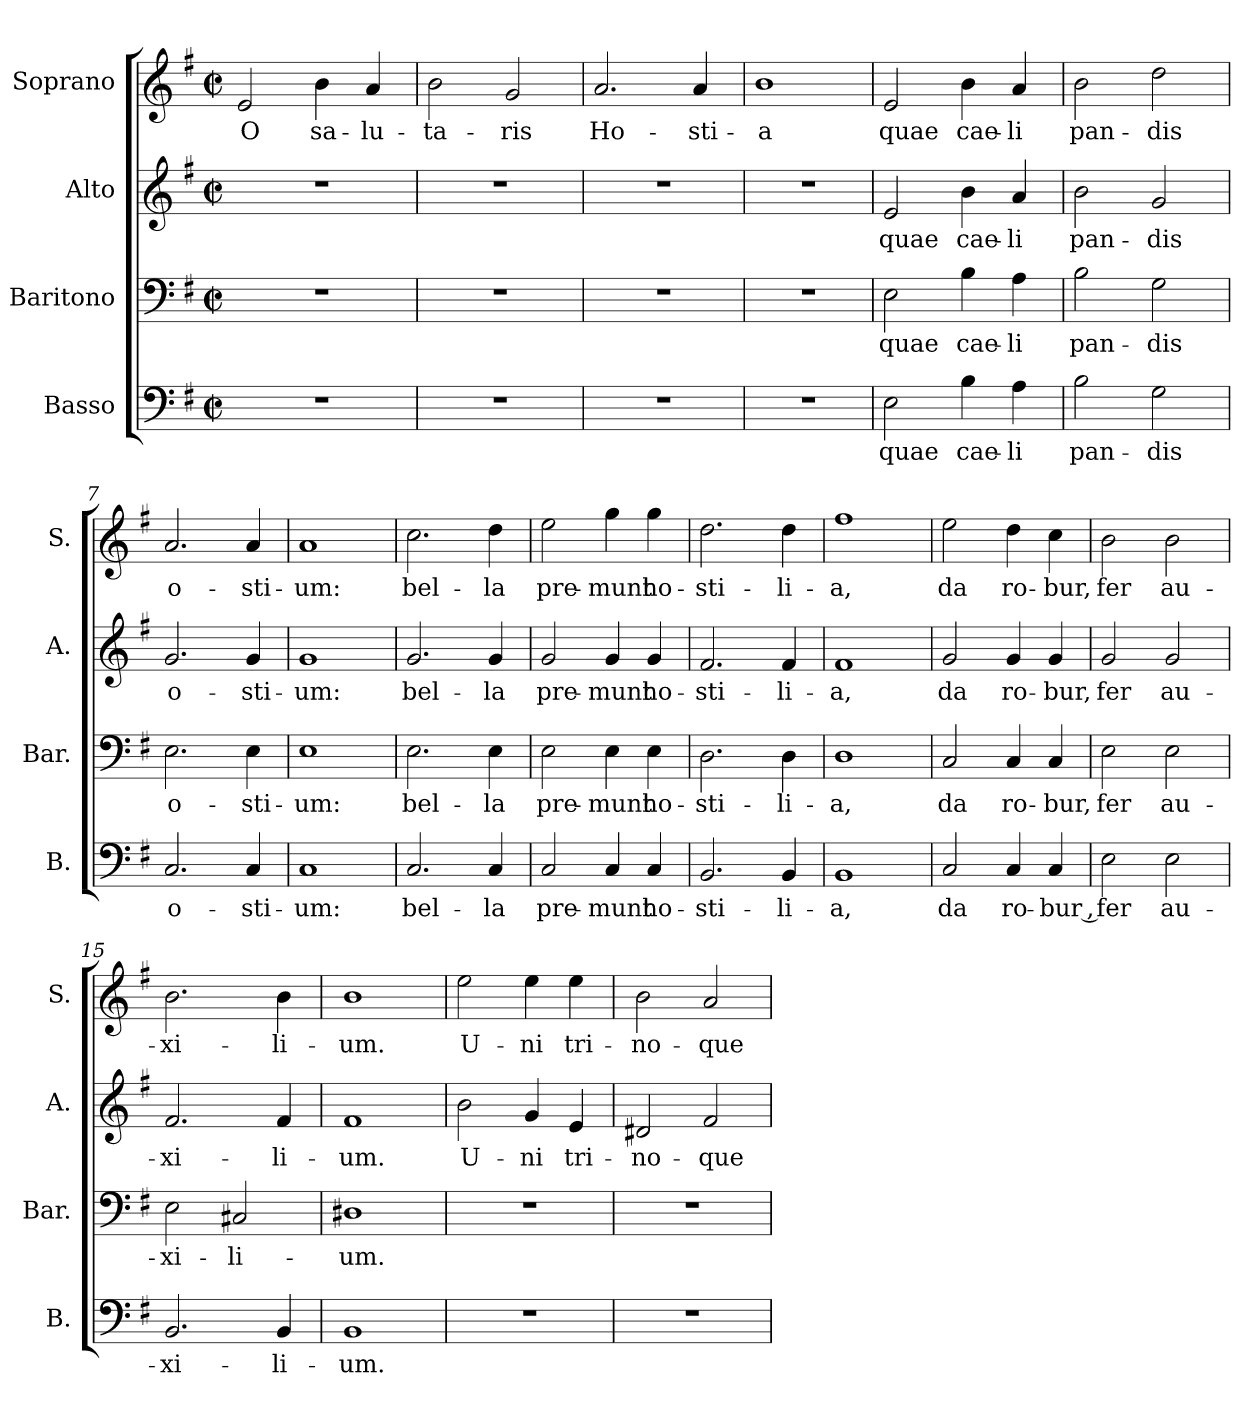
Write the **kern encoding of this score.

**kern	**text	**kern	**text	**kern	**text	**kern	**text
*part4	*part4	*part3	*part3	*part2	*part2	*part1	*part1
*staff4	*staff4	*staff3	*staff3	*staff2	*staff2	*staff1	*staff1
*I"Basso	*	*I"Baritono	*	*I"Alto	*	*I"Soprano	*
*I'B.	*	*I'Bar.	*	*I'A.	*	*I'S.	*
!!LO:PB:g=z
*stria5	*	*stria5	*	*stria5	*	*stria5	*
*clefF4	*	*clefF4	*	*clefG2	*	*clefG2	*
*k[f#]	*	*k[f#]	*	*k[f#]	*	*k[f#]	*
*G:	*	*G:	*	*G:	*	*G:	*
*M2/2	*	*M2/2	*	*M2/2	*	*M2/2	*
*met(c|)	*	*met(c|)	*	*met(c|)	*	*met(c|)	*
=1	=1	=1	=1	=1	=1	=1	=1
!	!	!	!	!	!	!	!LO:LY:b:cj
1r	.	1r	.	1r	.	2e/	O
!	!	!	!	!	!	!	!LO:LY:b:cj
.	.	.	.	.	.	4b\	sa-
!	!	!	!	!	!	!	!LO:LY:b:cj
.	.	.	.	.	.	4a/	-lu-
=2	=2	=2	=2	=2	=2	=2	=2
!	!	!	!	!	!	!	!LO:LY:b:cj
1r	.	1r	.	1r	.	2b\	-ta-
!	!	!	!	!	!	!	!LO:LY:b:cj
.	.	.	.	.	.	2g/	-ris
=3	=3	=3	=3	=3	=3	=3	=3
!	!	!	!	!	!	!	!LO:LY:b:cj
1r	.	1r	.	1r	.	2.a/	Ho-
!	!	!	!	!	!	!	!LO:LY:b:cj
.	.	.	.	.	.	4a/	-sti-
=4	=4	=4	=4	=4	=4	=4	=4
!	!	!	!	!	!	!	!LO:LY:b:cj
1r	.	1r	.	1r	.	1b	-a
=5	=5	=5	=5	=5	=5	=5	=5
!	!LO:LY:b:cj	!	!LO:LY:b:cj	!	!LO:LY:b:cj	!	!LO:LY:b:cj
2E\	quae	2E\	quae	2e/	quae	2e/	quae
!	!LO:LY:b:cj	!	!LO:LY:b:cj	!	!LO:LY:b:cj	!	!LO:LY:b:cj
4B\	cae-	4B\	cae-	4b\	cae-	4b\	cae-
!	!LO:LY:b:cj	!	!LO:LY:b:cj	!	!LO:LY:b:cj	!	!LO:LY:b:cj
4A\	-li	4A\	-li	4a/	-li	4a/	-li
!!LO:LB:g=z
=6	=6	=6	=6	=6	=6	=6	=6
!	!LO:LY:b:cj	!	!LO:LY:b:cj	!	!LO:LY:b:cj	!	!LO:LY:b:cj
2B\	pan-	2B\	pan-	2b\	pan-	2b\	pan-
!	!LO:LY:b:cj	!	!LO:LY:b:cj	!	!LO:LY:b:cj	!	!LO:LY:b:cj
2G\	-dis	2G\	-dis	2g/	-dis	2dd\	-dis
=7	=7	=7	=7	=7	=7	=7	=7
!	!LO:LY:b:cj	!	!LO:LY:b:cj	!	!LO:LY:b:cj	!	!LO:LY:b:cj
2.C/	o-	2.E\	o-	2.g/	o-	2.a/	o-
!	!LO:LY:b:cj	!	!LO:LY:b:cj	!	!LO:LY:b:cj	!	!LO:LY:b:cj
4C/	-sti-	4E\	-sti-	4g/	-sti-	4a/	-sti-
=8	=8	=8	=8	=8	=8	=8	=8
!	!LO:LY:b:cj	!	!LO:LY:b:cj	!	!LO:LY:b:cj	!	!LO:LY:b:cj
1C	-um:	1E	-um:	1g	-um:	1a	-um:
=9	=9	=9	=9	=9	=9	=9	=9
!	!LO:LY:b:cj	!	!LO:LY:b:cj	!	!LO:LY:b:cj	!	!LO:LY:b:cj
2.C/	bel-	2.E\	bel-	2.g/	bel-	2.cc\	bel-
!	!LO:LY:b:cj	!	!LO:LY:b:cj	!	!LO:LY:b:cj	!	!LO:LY:b:cj
4C/	-la	4E\	-la	4g/	-la	4dd\	-la
=10	=10	=10	=10	=10	=10	=10	=10
!	!LO:LY:b:cj	!	!LO:LY:b:cj	!	!LO:LY:b:cj	!	!LO:LY:b:cj
2C/	pre-	2E\	pre-	2g/	pre-	2ee\	pre-
!	!LO:LY:b:cj	!	!LO:LY:b:cj	!	!LO:LY:b:cj	!	!LO:LY:b:cj
4C/	-munt	4E\	-munt	4g/	-munt	4gg\	-munt
!	!LO:LY:b:cj	!	!LO:LY:b:cj	!	!LO:LY:b:cj	!	!LO:LY:b:cj
4C/	ho-	4E\	ho-	4g/	ho-	4gg\	ho-
!!LO:LB:g=z
=11	=11	=11	=11	=11	=11	=11	=11
!	!LO:LY:b:cj	!	!LO:LY:b:cj	!	!LO:LY:b:cj	!	!LO:LY:b:cj
2.BB/	-sti-	2.D\	-sti-	2.f#/	-sti-	2.dd\	-sti-
!	!LO:LY:b:cj	!	!LO:LY:b:cj	!	!LO:LY:b:cj	!	!LO:LY:b:cj
4BB/	-li-	4D\	-li-	4f#/	-li-	4dd\	-li-
=12	=12	=12	=12	=12	=12	=12	=12
!	!LO:LY:b:cj	!	!LO:LY:b:cj	!	!LO:LY:b:cj	!	!LO:LY:b:cj
1BB	-a,	1D	-a,	1f#	-a,	1ff#	-a,
=13	=13	=13	=13	=13	=13	=13	=13
!	!LO:LY:b:cj	!	!LO:LY:b:cj	!	!LO:LY:b:cj	!	!LO:LY:b:cj
2C/	da	2C/	da	2g/	da	2ee\	da
!	!LO:LY:b:cj	!	!LO:LY:b:cj	!	!LO:LY:b:cj	!	!LO:LY:b:cj
4C/	ro-	4C/	ro-	4g/	ro-	4dd\	ro-
!	!LO:LY:b:cj	!	!LO:LY:b:cj	!	!LO:LY:b:cj	!	!LO:LY:b:cj
4C/	-bur ,	4C/	-bur,	4g/	-bur,	4cc\	-bur,
=14	=14	=14	=14	=14	=14	=14	=14
!	!LO:LY:b:cj	!	!LO:LY:b:cj	!	!LO:LY:b:cj	!	!LO:LY:b:cj
2E\	fer	2E\	fer	2g/	fer	2b\	fer
!	!LO:LY:b:cj	!	!LO:LY:b:cj	!	!LO:LY:b:cj	!	!LO:LY:b:cj
2E\	au-	2E\	au-	2g/	au-	2b\	au-
=15	=15	=15	=15	=15	=15	=15	=15
!	!LO:LY:b:cj	!	!LO:LY:b:cj	!	!LO:LY:b:cj	!	!LO:LY:b:cj
2.BB/	-xi-	2E\	-xi-	2.f#/	-xi-	2.b\	-xi-
!	!	!	!LO:LY:b:cj	!	!	!	!
.	.	2C#X/	-li-	.	.	.	.
!	!LO:LY:b:cj	!	!	!	!LO:LY:b:cj	!	!LO:LY:b:cj
4BB/	-li-	.	.	4f#/	-li-	4b\	-li-
=16	=16	=16	=16	=16	=16	=16	=16
!	!LO:LY:b:cj	!	!LO:LY:b:cj	!	!LO:LY:b:cj	!	!LO:LY:b:cj
1BB	-um.	1D#X	-um.	1f#	-um.	1b	-um.
!!LO:PB:g=z
=17	=17	=17	=17	=17	=17	=17	=17
!	!	!	!	!	!LO:LY:b:cj	!	!LO:LY:b:cj
1r	.	1r	.	2b\	U-	2ee\	U-
!	!	!	!	!	!LO:LY:b:cj	!	!LO:LY:b:cj
.	.	.	.	4g/	-ni	4ee\	-ni
!	!	!	!	!	!LO:LY:b:cj	!	!LO:LY:b:cj
.	.	.	.	4e/	tri-	4ee\	tri-
=18	=18	=18	=18	=18	=18	=18	=18
!	!	!	!	!	!LO:LY:b:cj	!	!LO:LY:b:cj
1r	.	1r	.	2d#X/	-no-	2b\	-no-
!	!	!	!	!	!LO:LY:b:cj	!	!LO:LY:b:cj
.	.	.	.	2f#/	-que	2a/	-que
=	=	=	=	=	=	=	=
*-	*-	*-	*-	*-	*-	*-	*-
